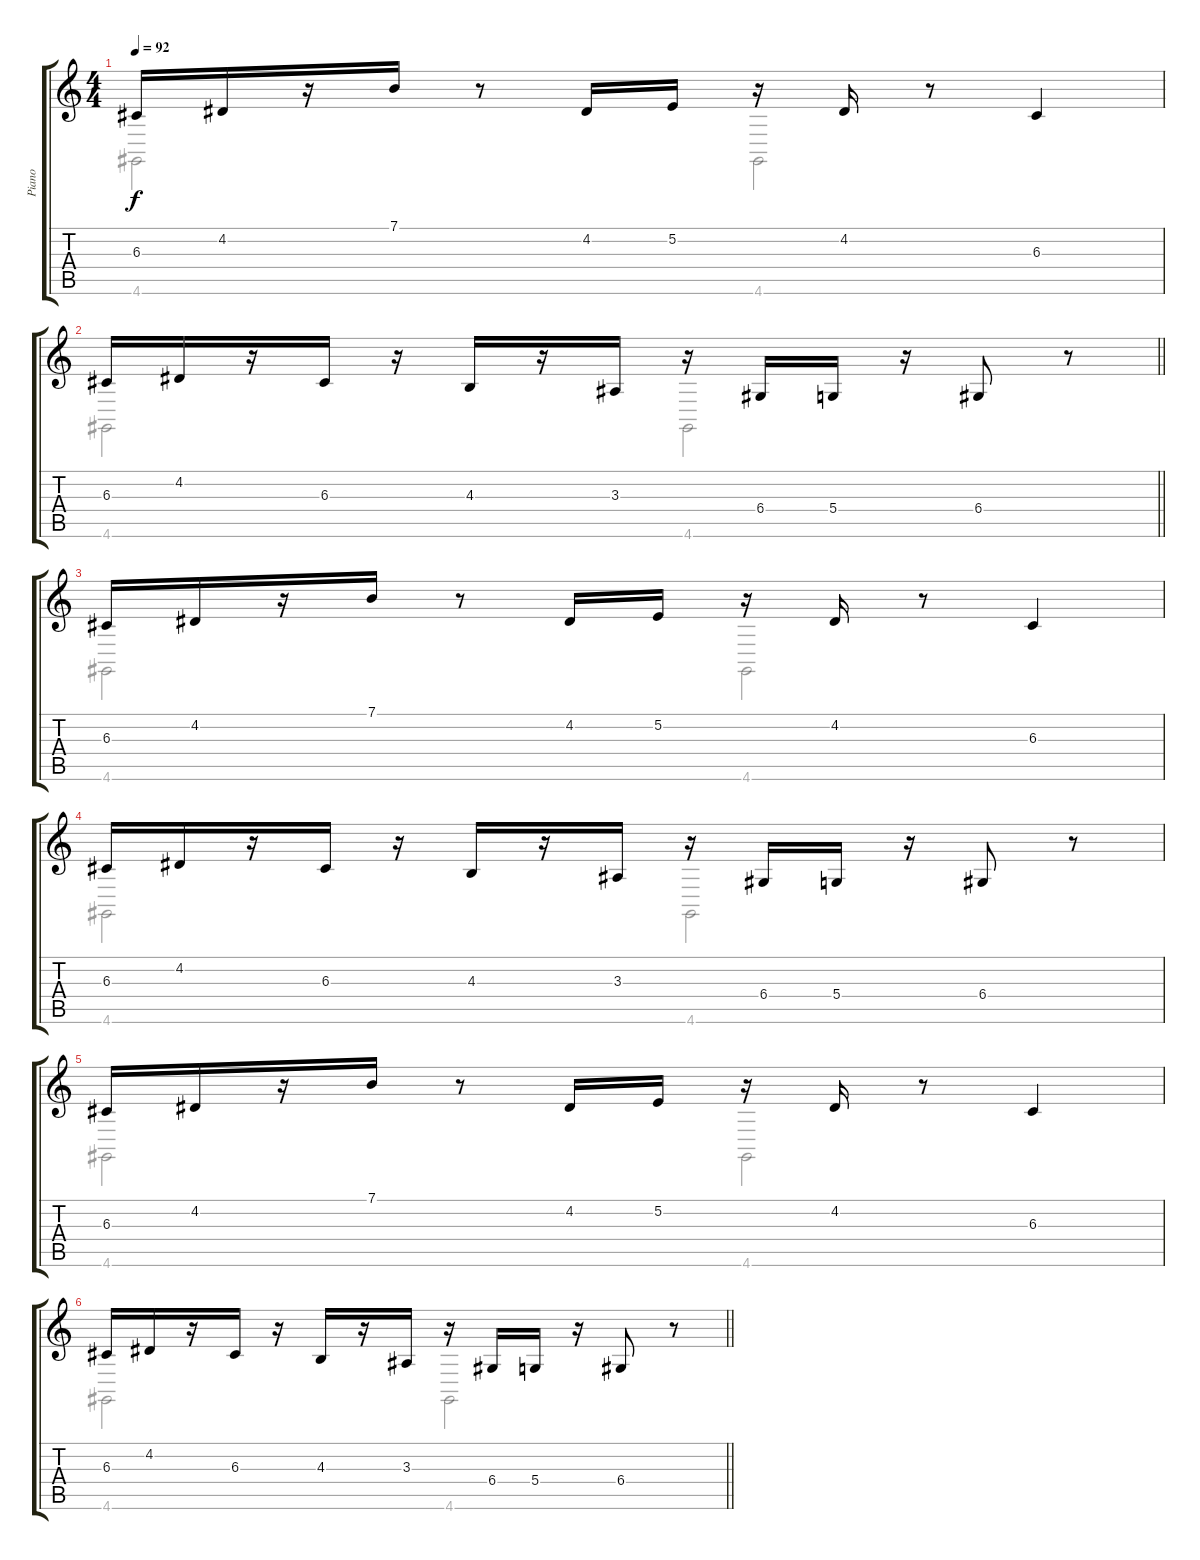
\track ("Piano" "Piano") {instrument acousticgrandpiano}
\staff {score tabs}
\tuning (E4 B3 G3 D3 A2 E2) {hide}
\voice
\ts (4 4)
\tempo 92
\clef g2
\ks aminor
6.3.16{dy f} 4.2.16 r.16 7.1.16 r.8 4.2.16 5.2.16 r.16 4.2.16 r.8 6.3.4 |
\barLineRight lightlight
6.3.16 4.2.16 r.16 6.3.16 r.16 4.3.16 r.16 3.3.16 r.16 6.4.16 5.4.16 r.16 6.4.8 r.8 |
6.3.16 4.2.16 r.16 7.1.16 r.8 4.2.16 5.2.16 r.16 4.2.16 r.8 6.3.4 |
6.3.16 4.2.16 r.16 6.3.16 r.16 4.3.16 r.16 3.3.16 r.16 6.4.16 5.4.16 r.16 6.4.8 r.8 |
6.3.16 4.2.16 r.16 7.1.16 r.8 4.2.16 5.2.16 r.16 4.2.16 r.8 6.3.4 |
\barLineRight lightlight
6.3.16 4.2.16 r.16 6.3.16 r.16 4.3.16 r.16 3.3.16 r.16 6.4.16 5.4.16 r.16 6.4.8 r.8
\voice
\clef g2
\ottava regular
\simile none
\ks aminor
4.6.2{dy f} 4.6.2 |
\barLineRight lightlight
4.6.2 4.6.2 |
4.6.2 4.6.2 |
4.6.2 4.6.2 |
4.6.2 4.6.2 |
\barLineRight lightlight
4.6.2 4.6.2
